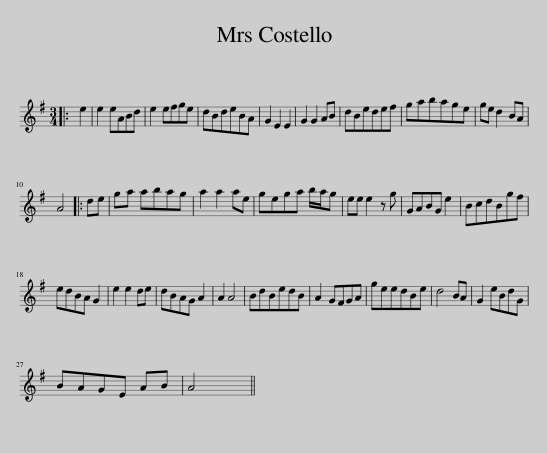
X:1
L:1/8
M:3/4
I:linebreak $
K:G
V:1 treble
V:1
|: e2 | e2 eABd | e2 efge | dBdeBA | G2 E2 E2 | %5
 G2 G2 AB | dBedef | gabage | ge d2 BA |$ A4 |: %10
 de | ga abag | a2 a2 ae | gega b/a/g | ee e2 z g | %15
 GABG e2 | BcdBgf |$ edBA G2 | e2 e2 de | dBAG A2 | %20
 A2 A4 | BdBedB | A2 GFGA | geedBe | d4 BA | %25
 G2 eBdG |$ BAGE AB | A4 || %28
